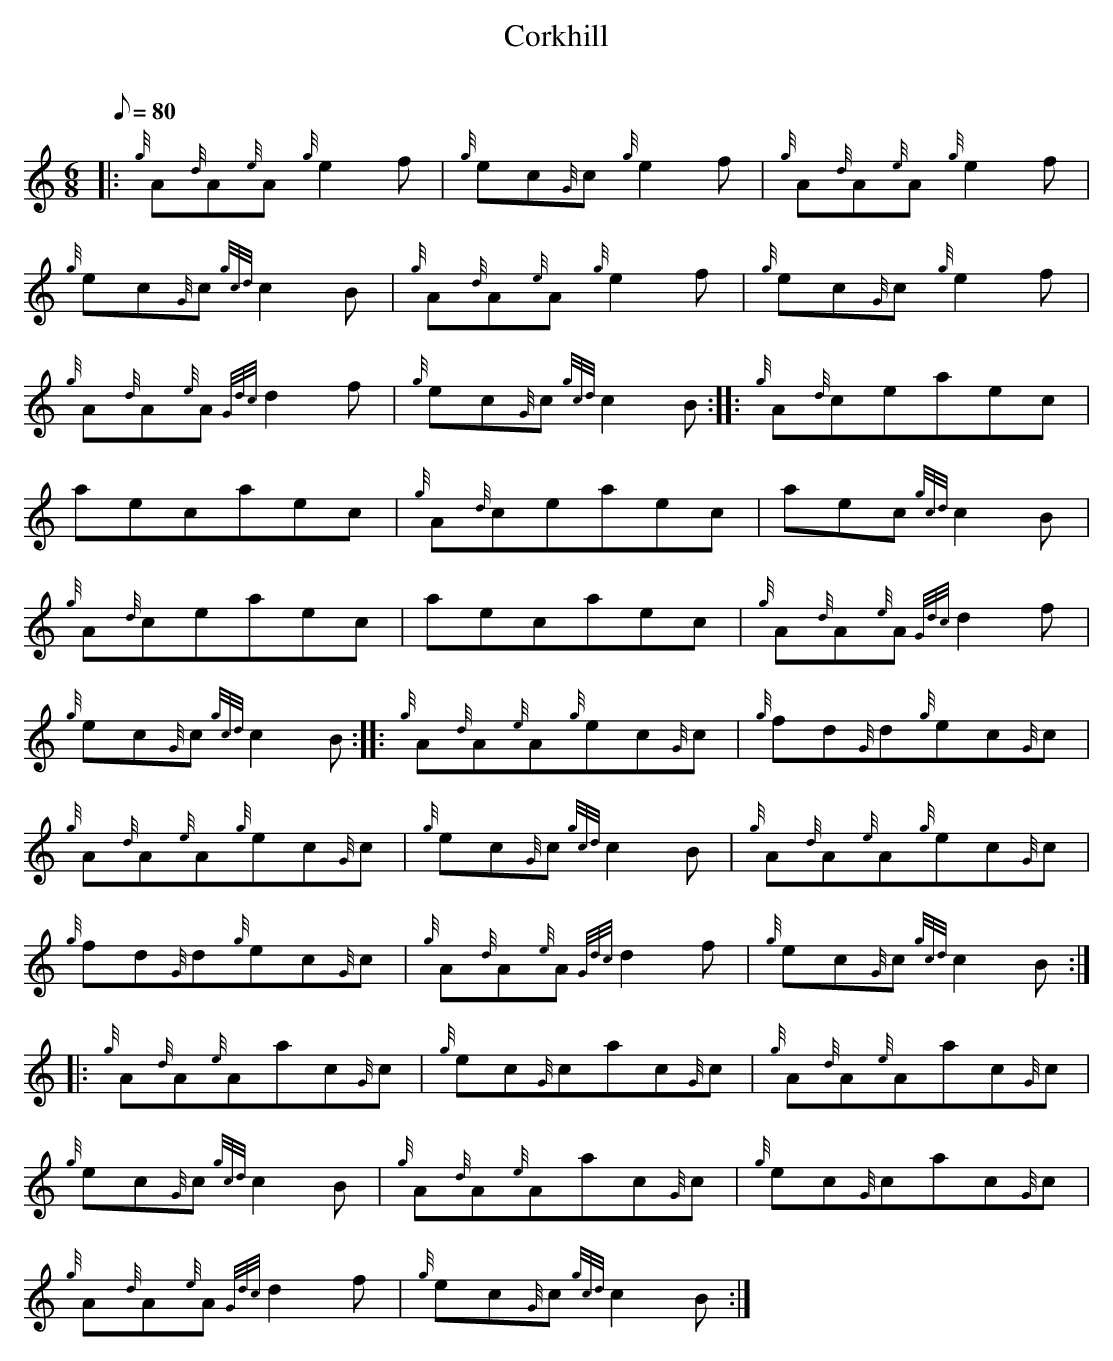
X:1
T:Corkhill
M:6/8
L:1/8
Q:80
C:
K:HP
|: {g}A{d}A{e}A{g}e2f | \
{g}ec{G}c{g}e2f | \
{g}A{d}A{e}A{g}e2f |
{g}ec{G}c{gcd}c2B | \
{g}A{d}A{e}A{g}e2f | \
{g}ec{G}c{g}e2f |
{g}A{d}A{e}A{Gdc}d2f | \
{g}ec{G}c{gcd}c2B :: \
{g}A{d}ceaec |
aecaec | \
{g}A{d}ceaec | \
aec{gcd}c2B |
{g}A{d}ceaec | \
aecaec | \
{g}A{d}A{e}A{Gdc}d2f |
{g}ec{G}c{gcd}c2B :: \
{g}A{d}A{e}A{g}ec{G}c | \
{g}fd{G}d{g}ec{G}c |
{g}A{d}A{e}A{g}ec{G}c | \
{g}ec{G}c{gcd}c2B | \
{g}A{d}A{e}A{g}ec{G}c |
{g}fd{G}d{g}ec{G}c | \
{g}A{d}A{e}A{Gdc}d2f | \
{g}ec{G}c{gcd}c2B ::
{g}A{d}A{e}Aac{G}c | \
{g}ec{G}cac{G}c | \
{g}A{d}A{e}Aac{G}c |
{g}ec{G}c{gcd}c2B | \
{g}A{d}A{e}Aac{G}c | \
{g}ec{G}cac{G}c |
{g}A{d}A{e}A{Gdc}d2f | \
{g}ec{G}c{gcd}c2B :|
